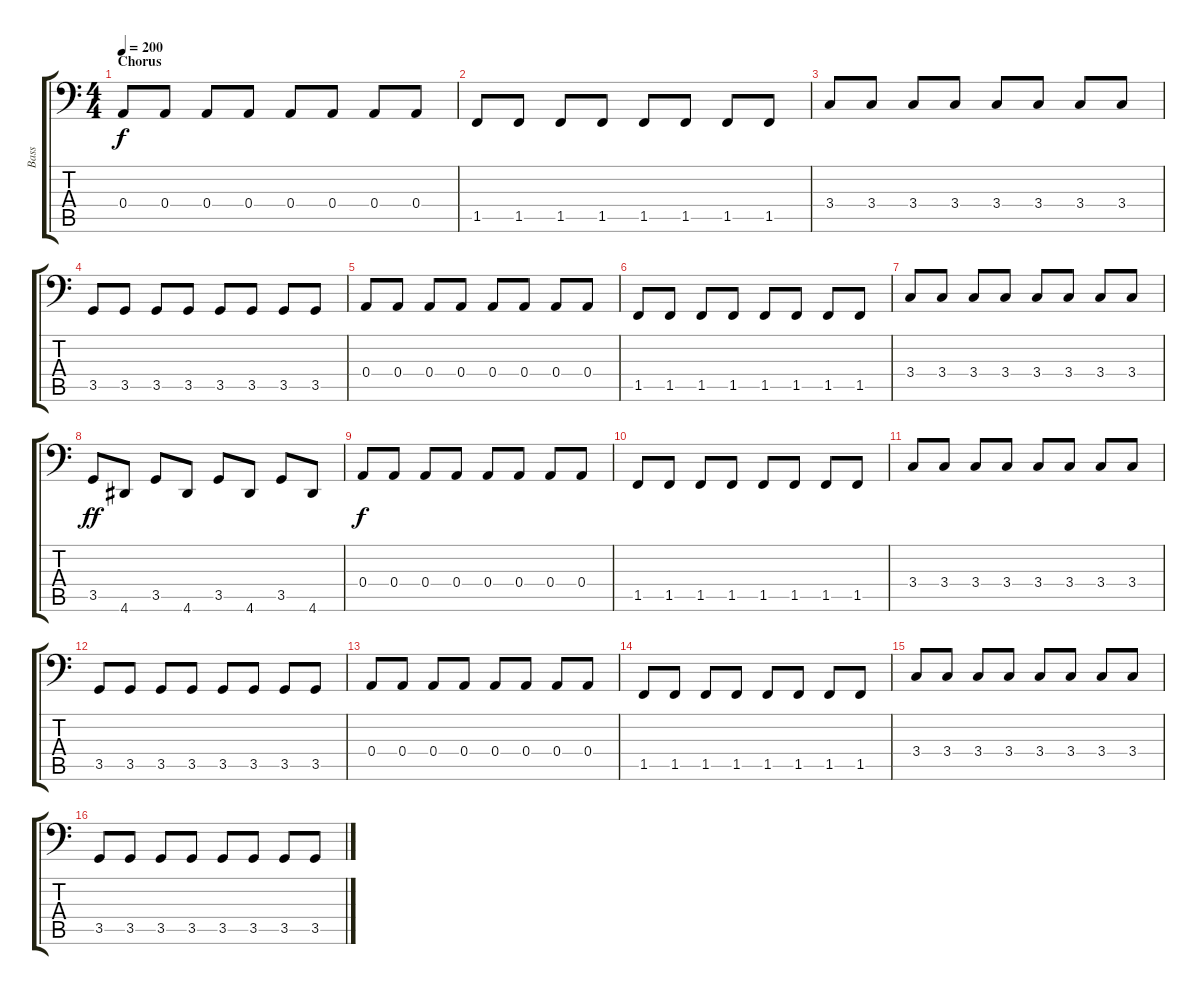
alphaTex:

\track ("Bass" "Bass") {instrument electricbassfinger}
\staff {score tabs}
\tuning (C3 G2 D2 A1 E1 B0) {hide}
\ts (4 4)
\section ("" "Chorus")
\tempo 200
\clef f4
\ks c
0.4.8{dy f} 0.4.8 0.4.8 0.4.8 0.4.8 0.4.8 0.4.8 0.4.8 |
1.5.8 1.5.8 1.5.8 1.5.8 1.5.8 1.5.8 1.5.8 1.5.8 |
3.4.8 3.4.8 3.4.8 3.4.8 3.4.8 3.4.8 3.4.8 3.4.8 |
3.5.8 3.5.8 3.5.8 3.5.8 3.5.8 3.5.8 3.5.8 3.5.8 |
0.4.8 0.4.8 0.4.8 0.4.8 0.4.8 0.4.8 0.4.8 0.4.8 |
1.5.8 1.5.8 1.5.8 1.5.8 1.5.8 1.5.8 1.5.8 1.5.8 |
3.4.8 3.4.8 3.4.8 3.4.8 3.4.8 3.4.8 3.4.8 3.4.8 |
3.5.8{dy ff} 4.6.8 3.5.8 4.6.8 3.5.8 4.6.8 3.5.8 4.6.8 |
0.4.8{dy f} 0.4.8 0.4.8 0.4.8 0.4.8 0.4.8 0.4.8 0.4.8 |
1.5.8 1.5.8 1.5.8 1.5.8 1.5.8 1.5.8 1.5.8 1.5.8 |
3.4.8 3.4.8 3.4.8 3.4.8 3.4.8 3.4.8 3.4.8 3.4.8 |
3.5.8 3.5.8 3.5.8 3.5.8 3.5.8 3.5.8 3.5.8 3.5.8 |
0.4.8 0.4.8 0.4.8 0.4.8 0.4.8 0.4.8 0.4.8 0.4.8 |
1.5.8 1.5.8 1.5.8 1.5.8 1.5.8 1.5.8 1.5.8 1.5.8 |
3.4.8 3.4.8 3.4.8 3.4.8 3.4.8 3.4.8 3.4.8 3.4.8 |
3.5.8 3.5.8 3.5.8 3.5.8 3.5.8 3.5.8 3.5.8 3.5.8
